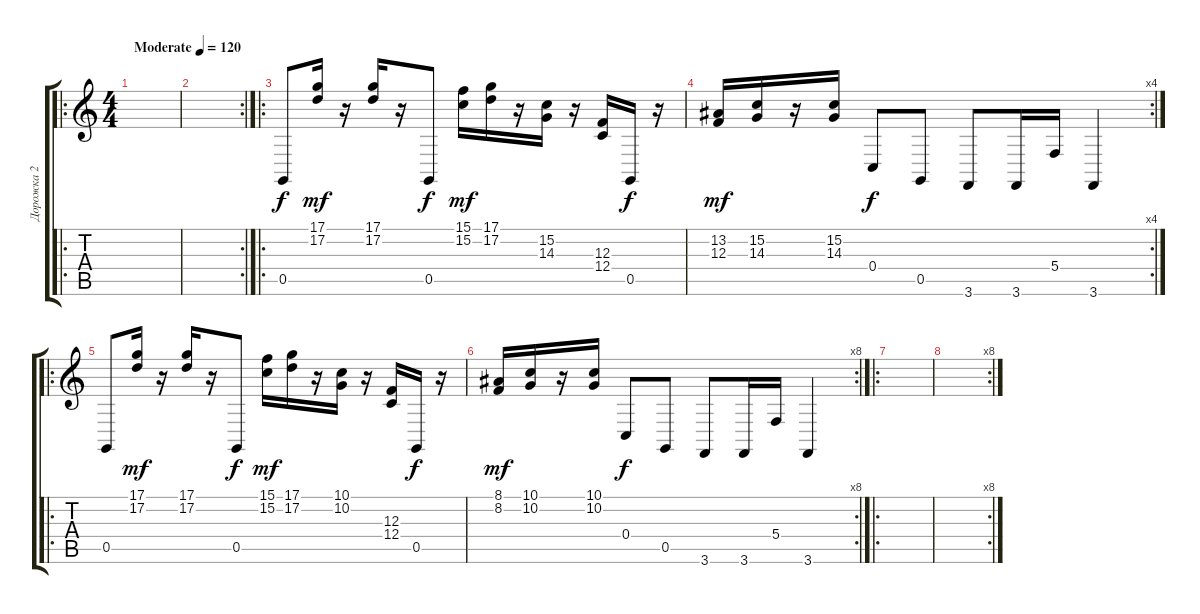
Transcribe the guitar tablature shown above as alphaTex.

\track ("Дорожка 2" "Дорожка 2") {instrument lead1square}
\staff {score tabs}
\tuning (D4 A3 F3 C3 G2 D2) {hide}
\ro
\ts (4 4)
\tempo (120 "Moderate")
\clef g2
\ks c
|
\rc 2
|
\ro
0.5.8 (17.1 17.2).16{dy mf} r.16 (17.1 17.2).16 r.16 0.5.8{dy f} (15.1 15.2).16{dy mf} (17.1 17.2).16 r.16 (15.2 14.3).16 r.16 (12.3 12.4).16 0.5.16{dy f} r.16 |
\rc 4
(13.2 12.3).16{dy mf} (15.2 14.3).16 r.16 (15.2 14.3).16 0.4.8{dy f} 0.5.8 3.6.8 3.6.16 5.4.16 3.6.4 |
\ro
0.5.8 (17.1 17.2).16{dy mf} r.16 (17.1 17.2).16 r.16 0.5.8{dy f} (15.1 15.2).16{dy mf} (17.1 17.2).16 r.16 (10.1 10.2).16 r.16 (12.3 12.4).16 0.5.16{dy f} r.16 |
\rc 8
(8.1 8.2).16{dy mf} (10.1 10.2).16 r.16 (10.1 10.2).16 0.4.8{dy f} 0.5.8 3.6.8 3.6.16 5.4.16 3.6.4 |
\ro
|
\rc 8
